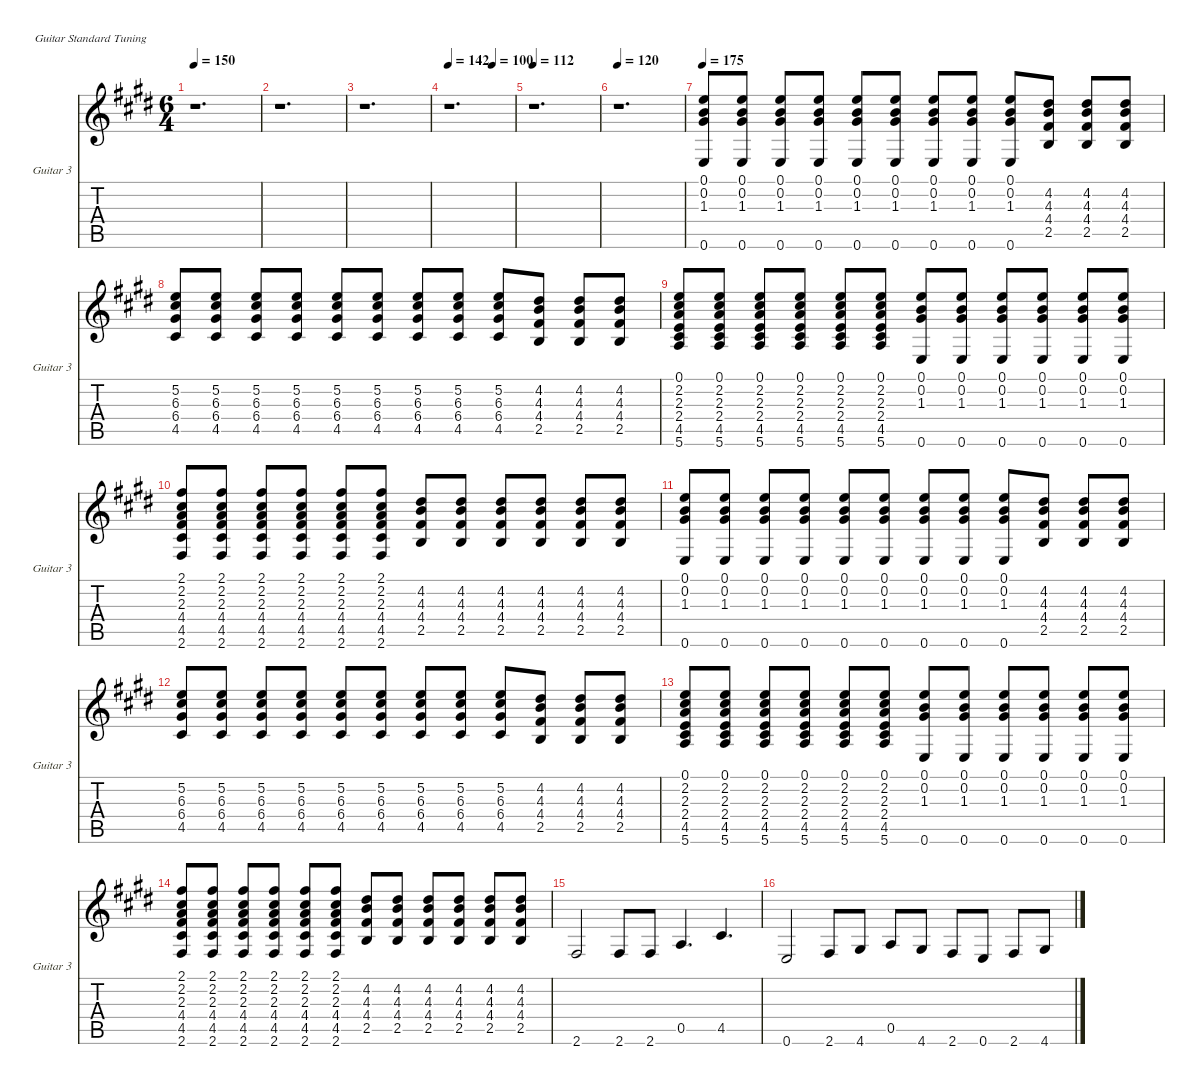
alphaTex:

\defaultSystemsLayout 4
\hideDynamics
\bracketExtendMode nobrackets
\useSystemSignSeparator
\singleTrackTrackNamePolicy allsystems
\multiTrackTrackNamePolicy allsystems
\firstSystemTrackNameMode fullname
\otherSystemsTrackNameMode fullname
\firstSystemTrackNameOrientation horizontal
\otherSystemsTrackNameOrientation horizontal
\track ("Guitar 3" "n.guit.") {instrument acousticguitarnylon}
\staff {score tabs}
\tuning (E4 B3 G3 D3 A2 E2)
\ts (6 4)
\tempo 150
\clef g2
\ks e
r.1{d dy mp beam Down} |
r.1{d beam Down} |
r.1{d beam Down} |
\tempo 142
\tempo (100 0.666667)
r.1{d beam Down} |
\tempo 112
r.1{d beam Down} |
\tempo 120
r.1{d beam Down} |
\tempo 175
(0.1{acc forcenatural} 0.2{acc forcenatural} 1.3{acc #} 0.6{acc forcenatural}).8{beam Up} (0.1{acc forcenatural} 0.2{acc forcenatural} 1.3{acc #} 0.6{acc forcenatural}).8{beam Up} (0.1{acc forcenatural} 0.2{acc forcenatural} 1.3{acc #} 0.6{acc forcenatural}).8{beam Up} (0.1{acc forcenatural} 0.2{acc forcenatural} 1.3{acc #} 0.6{acc forcenatural}).8{beam Up} (0.1{acc forcenatural} 0.2{acc forcenatural} 1.3{acc #} 0.6{acc forcenatural}).8{beam Up} (0.1{acc forcenatural} 0.2{acc forcenatural} 1.3{acc #} 0.6{acc forcenatural}).8{beam Up} (0.1{acc forcenatural} 0.2{acc forcenatural} 1.3{acc #} 0.6{acc forcenatural}).8{beam Up} (0.1{acc forcenatural} 0.2{acc forcenatural} 1.3{acc #} 0.6{acc forcenatural}).8{beam Up} (0.1{acc forcenatural} 0.2{acc forcenatural} 1.3{acc #} 0.6{acc forcenatural}).8{beam Up} (4.2{acc #} 4.3{acc forcenatural} 4.4{acc #} 2.5{acc forcenatural}).8{beam Up} (4.2{acc #} 4.3{acc forcenatural} 4.4{acc #} 2.5{acc forcenatural}).8{beam Up} (4.2{acc #} 4.3{acc forcenatural} 4.4{acc #} 2.5{acc forcenatural}).8{beam Up} |
(5.2{acc forcenatural} 6.3{acc #} 6.4{acc #} 4.5{acc #}).8{beam Up} (5.2{acc forcenatural} 6.3{acc #} 6.4{acc #} 4.5{acc #}).8{beam Up} (5.2{acc forcenatural} 6.3{acc #} 6.4{acc #} 4.5{acc #}).8{beam Up} (5.2{acc forcenatural} 6.3{acc #} 6.4{acc #} 4.5{acc #}).8{beam Up} (5.2{acc forcenatural} 6.3{acc #} 6.4{acc #} 4.5{acc #}).8{beam Up} (5.2{acc forcenatural} 6.3{acc #} 6.4{acc #} 4.5{acc #}).8{beam Up} (5.2{acc forcenatural} 6.3{acc #} 6.4{acc #} 4.5{acc #}).8{beam Up} (5.2{acc forcenatural} 6.3{acc #} 6.4{acc #} 4.5{acc #}).8{beam Up} (5.2{acc forcenatural} 6.3{acc #} 6.4{acc #} 4.5{acc #}).8{beam Up} (4.2{acc #} 4.3{acc forcenatural} 4.4{acc #} 2.5{acc forcenatural}).8{beam Up} (4.2{acc #} 4.3{acc forcenatural} 4.4{acc #} 2.5{acc forcenatural}).8{beam Up} (4.2{acc #} 4.3{acc forcenatural} 4.4{acc #} 2.5{acc forcenatural}).8{beam Up} |
(0.1{acc forcenatural} 2.2{acc #} 2.3{acc forcenatural} 2.4{acc forcenatural} 4.5{acc #} 5.6{acc forcenatural}).8{beam Up} (0.1{acc forcenatural} 2.2{acc #} 2.3{acc forcenatural} 2.4{acc forcenatural} 4.5{acc #} 5.6{acc forcenatural}).8{beam Up} (0.1{acc forcenatural} 2.2{acc #} 2.3{acc forcenatural} 2.4{acc forcenatural} 4.5{acc #} 5.6{acc forcenatural}).8{beam Up} (0.1{acc forcenatural} 2.2{acc #} 2.3{acc forcenatural} 2.4{acc forcenatural} 4.5{acc #} 5.6{acc forcenatural}).8{beam Up} (0.1{acc forcenatural} 2.2{acc #} 2.3{acc forcenatural} 2.4{acc forcenatural} 4.5{acc #} 5.6{acc forcenatural}).8{beam Up} (0.1{acc forcenatural} 2.2{acc #} 2.3{acc forcenatural} 2.4{acc forcenatural} 4.5{acc #} 5.6{acc forcenatural}).8{beam Up} (0.1{acc forcenatural} 0.2{acc forcenatural} 1.3{acc #} 0.6{acc forcenatural}).8{beam Up} (0.1{acc forcenatural} 0.2{acc forcenatural} 1.3{acc #} 0.6{acc forcenatural}).8{beam Up} (0.1{acc forcenatural} 0.2{acc forcenatural} 1.3{acc #} 0.6{acc forcenatural}).8{beam Up} (0.1{acc forcenatural} 0.2{acc forcenatural} 1.3{acc #} 0.6{acc forcenatural}).8{beam Up} (0.1{acc forcenatural} 0.2{acc forcenatural} 1.3{acc #} 0.6{acc forcenatural}).8{beam Up} (0.1{acc forcenatural} 0.2{acc forcenatural} 1.3{acc #} 0.6{acc forcenatural}).8{beam Up} |
(2.1{acc #} 2.2{acc #} 2.3{acc forcenatural} 4.4{acc #} 4.5{acc #} 2.6{acc #}).8{beam Up} (2.1{acc #} 2.2{acc #} 2.3{acc forcenatural} 4.4{acc #} 4.5{acc #} 2.6{acc #}).8{beam Up} (2.1{acc #} 2.2{acc #} 2.3{acc forcenatural} 4.4{acc #} 4.5{acc #} 2.6{acc #}).8{beam Up} (2.1{acc #} 2.2{acc #} 2.3{acc forcenatural} 4.4{acc #} 4.5{acc #} 2.6{acc #}).8{beam Up} (2.1{acc #} 2.2{acc #} 2.3{acc forcenatural} 4.4{acc #} 4.5{acc #} 2.6{acc #}).8{beam Up} (2.1{acc #} 2.2{acc #} 2.3{acc forcenatural} 4.4{acc #} 4.5{acc #} 2.6{acc #}).8{beam Up} (4.2{acc #} 4.3{acc forcenatural} 4.4{acc #} 2.5{acc forcenatural}).8{beam Up} (4.2{acc #} 4.3{acc forcenatural} 4.4{acc #} 2.5{acc forcenatural}).8{beam Up} (4.2{acc #} 4.3{acc forcenatural} 4.4{acc #} 2.5{acc forcenatural}).8{beam Up} (4.2{acc #} 4.3{acc forcenatural} 4.4{acc #} 2.5{acc forcenatural}).8{beam Up} (4.2{acc #} 4.3{acc forcenatural} 4.4{acc #} 2.5{acc forcenatural}).8{beam Up} (4.2{acc #} 4.3{acc forcenatural} 4.4{acc #} 2.5{acc forcenatural}).8{beam Up} |
(0.1{acc forcenatural} 0.2{acc forcenatural} 1.3{acc #} 0.6{acc forcenatural}).8{beam Up} (0.1{acc forcenatural} 0.2{acc forcenatural} 1.3{acc #} 0.6{acc forcenatural}).8{beam Up} (0.1{acc forcenatural} 0.2{acc forcenatural} 1.3{acc #} 0.6{acc forcenatural}).8{beam Up} (0.1{acc forcenatural} 0.2{acc forcenatural} 1.3{acc #} 0.6{acc forcenatural}).8{beam Up} (0.1{acc forcenatural} 0.2{acc forcenatural} 1.3{acc #} 0.6{acc forcenatural}).8{beam Up} (0.1{acc forcenatural} 0.2{acc forcenatural} 1.3{acc #} 0.6{acc forcenatural}).8{beam Up} (0.1{acc forcenatural} 0.2{acc forcenatural} 1.3{acc #} 0.6{acc forcenatural}).8{beam Up} (0.1{acc forcenatural} 0.2{acc forcenatural} 1.3{acc #} 0.6{acc forcenatural}).8{beam Up} (0.1{acc forcenatural} 0.2{acc forcenatural} 1.3{acc #} 0.6{acc forcenatural}).8{beam Up} (4.2{acc #} 4.3{acc forcenatural} 4.4{acc #} 2.5{acc forcenatural}).8{beam Up} (4.2{acc #} 4.3{acc forcenatural} 4.4{acc #} 2.5{acc forcenatural}).8{beam Up} (4.2{acc #} 4.3{acc forcenatural} 4.4{acc #} 2.5{acc forcenatural}).8{beam Up} |
(5.2{acc forcenatural} 6.3{acc #} 6.4{acc #} 4.5{acc #}).8{beam Up} (5.2{acc forcenatural} 6.3{acc #} 6.4{acc #} 4.5{acc #}).8{beam Up} (5.2{acc forcenatural} 6.3{acc #} 6.4{acc #} 4.5{acc #}).8{beam Up} (5.2{acc forcenatural} 6.3{acc #} 6.4{acc #} 4.5{acc #}).8{beam Up} (5.2{acc forcenatural} 6.3{acc #} 6.4{acc #} 4.5{acc #}).8{beam Up} (5.2{acc forcenatural} 6.3{acc #} 6.4{acc #} 4.5{acc #}).8{beam Up} (5.2{acc forcenatural} 6.3{acc #} 6.4{acc #} 4.5{acc #}).8{beam Up} (5.2{acc forcenatural} 6.3{acc #} 6.4{acc #} 4.5{acc #}).8{beam Up} (5.2{acc forcenatural} 6.3{acc #} 6.4{acc #} 4.5{acc #}).8{beam Up} (4.2{acc #} 4.3{acc forcenatural} 4.4{acc #} 2.5{acc forcenatural}).8{beam Up} (4.2{acc #} 4.3{acc forcenatural} 4.4{acc #} 2.5{acc forcenatural}).8{beam Up} (4.2{acc #} 4.3{acc forcenatural} 4.4{acc #} 2.5{acc forcenatural}).8{beam Up} |
(0.1{acc forcenatural} 2.2{acc #} 2.3{acc forcenatural} 2.4{acc forcenatural} 4.5{acc #} 5.6{acc forcenatural}).8{beam Up} (0.1{acc forcenatural} 2.2{acc #} 2.3{acc forcenatural} 2.4{acc forcenatural} 4.5{acc #} 5.6{acc forcenatural}).8{beam Up} (0.1{acc forcenatural} 2.2{acc #} 2.3{acc forcenatural} 2.4{acc forcenatural} 4.5{acc #} 5.6{acc forcenatural}).8{beam Up} (0.1{acc forcenatural} 2.2{acc #} 2.3{acc forcenatural} 2.4{acc forcenatural} 4.5{acc #} 5.6{acc forcenatural}).8{beam Up} (0.1{acc forcenatural} 2.2{acc #} 2.3{acc forcenatural} 2.4{acc forcenatural} 4.5{acc #} 5.6{acc forcenatural}).8{beam Up} (0.1{acc forcenatural} 2.2{acc #} 2.3{acc forcenatural} 2.4{acc forcenatural} 4.5{acc #} 5.6{acc forcenatural}).8{beam Up} (0.1{acc forcenatural} 0.2{acc forcenatural} 1.3{acc #} 0.6{acc forcenatural}).8{beam Up} (0.1{acc forcenatural} 0.2{acc forcenatural} 1.3{acc #} 0.6{acc forcenatural}).8{beam Up} (0.1{acc forcenatural} 0.2{acc forcenatural} 1.3{acc #} 0.6{acc forcenatural}).8{beam Up} (0.1{acc forcenatural} 0.2{acc forcenatural} 1.3{acc #} 0.6{acc forcenatural}).8{beam Up} (0.1{acc forcenatural} 0.2{acc forcenatural} 1.3{acc #} 0.6{acc forcenatural}).8{beam Up} (0.1{acc forcenatural} 0.2{acc forcenatural} 1.3{acc #} 0.6{acc forcenatural}).8{beam Up} |
(2.1{acc #} 2.2{acc #} 2.3{acc forcenatural} 4.4{acc #} 4.5{acc #} 2.6{acc #}).8{beam Up} (2.1{acc #} 2.2{acc #} 2.3{acc forcenatural} 4.4{acc #} 4.5{acc #} 2.6{acc #}).8{beam Up} (2.1{acc #} 2.2{acc #} 2.3{acc forcenatural} 4.4{acc #} 4.5{acc #} 2.6{acc #}).8{beam Up} (2.1{acc #} 2.2{acc #} 2.3{acc forcenatural} 4.4{acc #} 4.5{acc #} 2.6{acc #}).8{beam Up} (2.1{acc #} 2.2{acc #} 2.3{acc forcenatural} 4.4{acc #} 4.5{acc #} 2.6{acc #}).8{beam Up} (2.1{acc #} 2.2{acc #} 2.3{acc forcenatural} 4.4{acc #} 4.5{acc #} 2.6{acc #}).8{beam Up} (4.2{acc #} 4.3{acc forcenatural} 4.4{acc #} 2.5{acc forcenatural}).8{beam Up} (4.2{acc #} 4.3{acc forcenatural} 4.4{acc #} 2.5{acc forcenatural}).8{beam Up} (4.2{acc #} 4.3{acc forcenatural} 4.4{acc #} 2.5{acc forcenatural}).8{beam Up} (4.2{acc #} 4.3{acc forcenatural} 4.4{acc #} 2.5{acc forcenatural}).8{beam Up} (4.2{acc #} 4.3{acc forcenatural} 4.4{acc #} 2.5{acc forcenatural}).8{beam Up} (4.2{acc #} 4.3{acc forcenatural} 4.4{acc #} 2.5{acc forcenatural}).8{beam Up} |
2.6{acc #}.2{beam Up} 2.6{acc #}.8{beam Up} 2.6{acc #}.8{beam Up} 0.5{acc forcenatural}.4{d beam Up} 4.5{acc #}.4{d beam Up} |
0.6{acc forcenatural}.2{beam Up} 2.6{acc #}.8{beam Up} 4.6{acc #}.8{beam Up} 0.5{acc forcenatural}.8{beam Up} 4.6{acc #}.8{beam Up} 2.6{acc #}.8{beam Up} 0.6{acc forcenatural}.8{beam Up} 2.6{acc #}.8{beam Up} 4.6{acc #}.8{beam Up}
